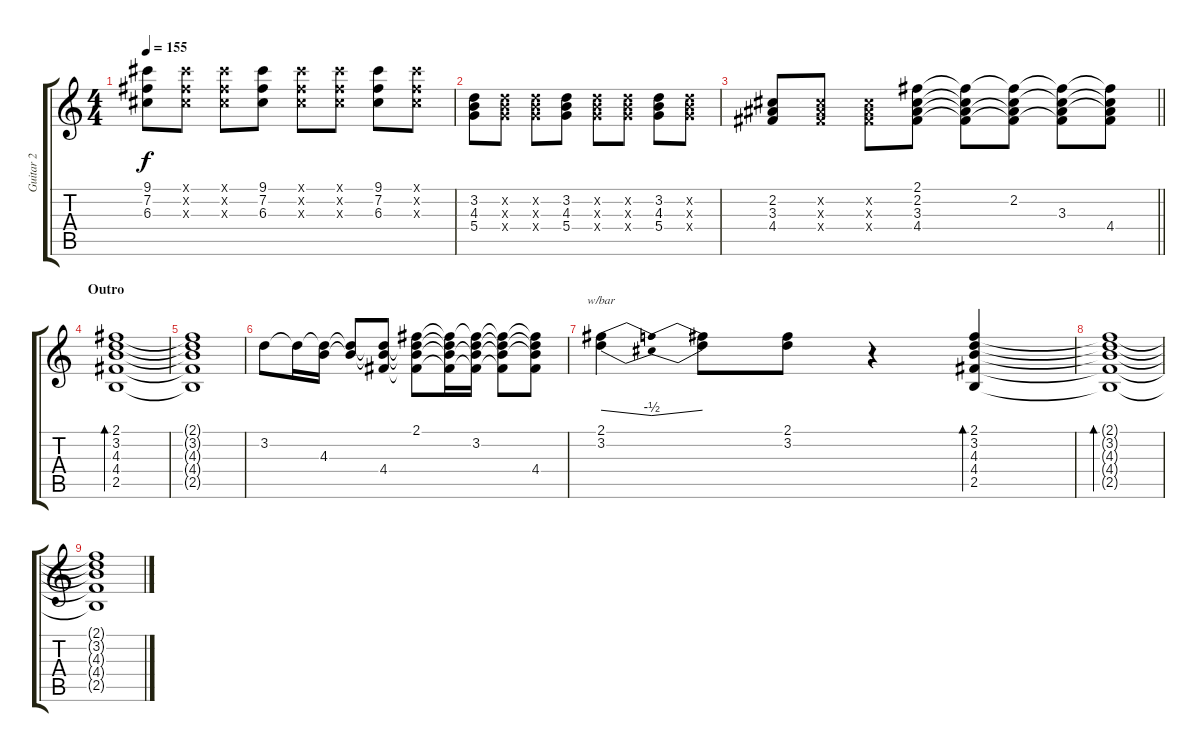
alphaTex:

\track ("Guitar 2" "Guitar 2") {instrument overdrivenguitar}
\staff {score tabs}
\tuning (E4 B3 G3 D3 A2 E2) {hide}
\ts (4 4)
\tempo 155
\clef g2
\ks c
(9.1 7.2 6.3).8{dy f} (9.1{x} 7.2{x} 6.3{x}).8 (9.1{x} 7.2{x} 6.3{x}).8 (9.1 7.2 6.3).8 (9.1{x} 7.2{x} 6.3{x}).8 (9.1{x} 7.2{x} 6.3{x}).8 (9.1 7.2 6.3).8 (9.1{x} 7.2{x} 6.3{x}).8 |
(3.2 4.3 5.4).8 (3.2{x} 4.3{x} 5.4{x}).8 (3.2{x} 4.3{x} 5.4{x}).8 (3.2 4.3 5.4).8 (3.2{x} 4.3{x} 5.4{x}).8 (3.2{x} 4.3{x} 5.4{x}).8 (3.2 4.3 5.4).8 (3.2{x} 4.3{x} 5.4{x}).8 |
\barLineRight lightlight
(2.2 3.3 4.4).8 (2.2{x} 3.3{x} 4.4{x}).8 (2.2{x} 3.3{x} 4.4{x}).8 (2.1 2.2 3.3 4.4).8 (2.1{t} 2.2{t} 3.3{t} 4.4{t}).8 (2.1{t} 2.2 3.3{t} 4.4{t}).8 (2.1{t} 2.2{t} 3.3 4.4{t}).8 (2.1{t} 2.2{t} 3.3{t} 4.4).8 |
\section ("" "Outro")
(2.1 3.2 4.3 4.4 2.5).1{bd 120} |
(2.1{t} 3.2{t} 4.3{t} 4.4{t} 2.5{t}).1 |
3.2.8 3.2{t}.16 (3.2{t} 4.3).16 (3.2{t} 4.3{t}).8 (3.2{t} 4.3{t} 4.4).8 (2.1 3.2{t} 4.3{t} 4.4{t}).8 (2.1{t} 3.2{t} 4.3{t} 4.4{t}).16 (2.1{t} 3.2 4.3{t} 4.4{t}).16 (2.1{t} 3.2{t} 4.3{t} 4.4{t}).8 (2.1{t} 3.2{t} 4.3{t} 4.4).8 |
(2.1 3.2).4{tbe (dip default 0 0 30 -2 60 0)} (2.1{t} 3.2{t}).8 (2.1 3.2).8 r.4 (2.1 3.2 4.3 4.4 2.5).4{bd 480} |
(2.1{t} 3.2{t} 4.3{t} 4.4{t} 2.5{t}).1{bd 480} |
(2.1{t} 3.2{t} 4.3{t} 4.4{t} 2.5{t}).1
